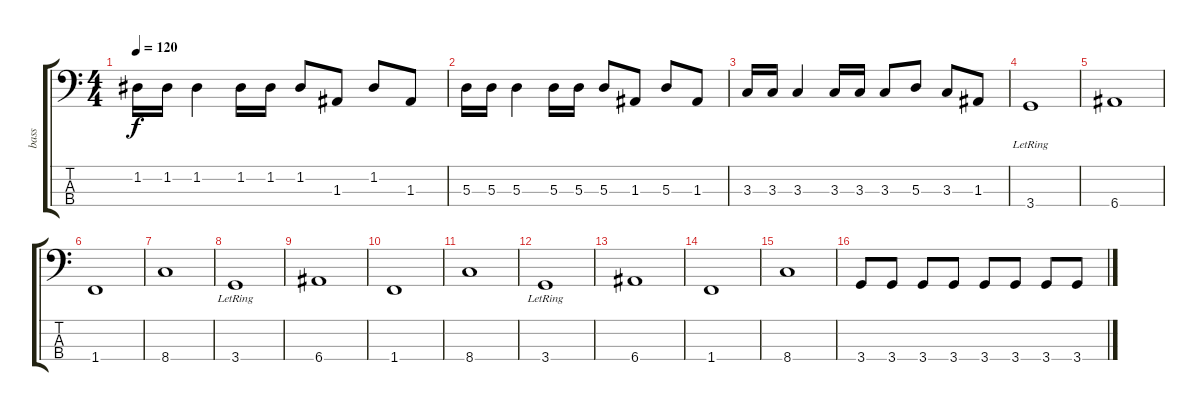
\track ("bass" "bass") {instrument electricbassfinger}
\staff {score tabs}
\tuning (G2 D2 A1 E1) {hide}
\ts (4 4)
\tempo 120
\clef f4
\ks c
1.2.16{dy f} 1.2.16 1.2.4 1.2.16 1.2.16 1.2.8 1.3.8 1.2.8 1.3.8 |
5.3.16 5.3.16 5.3.4 5.3.16 5.3.16 5.3.8 1.3.8 5.3.8 1.3.8 |
3.3.16 3.3.16 3.3.4 3.3.16 3.3.16 3.3.8 5.3.8 3.3.8 1.3.8 |
3.4{lr}.1 |
6.4.1 |
1.4.1 |
8.4.1 |
3.4{lr}.1 |
6.4.1 |
1.4.1 |
8.4.1 |
3.4{lr}.1 |
6.4.1 |
1.4.1 |
8.4.1 |
3.4.8 3.4.8 3.4.8 3.4.8 3.4.8 3.4.8 3.4.8 3.4.8
